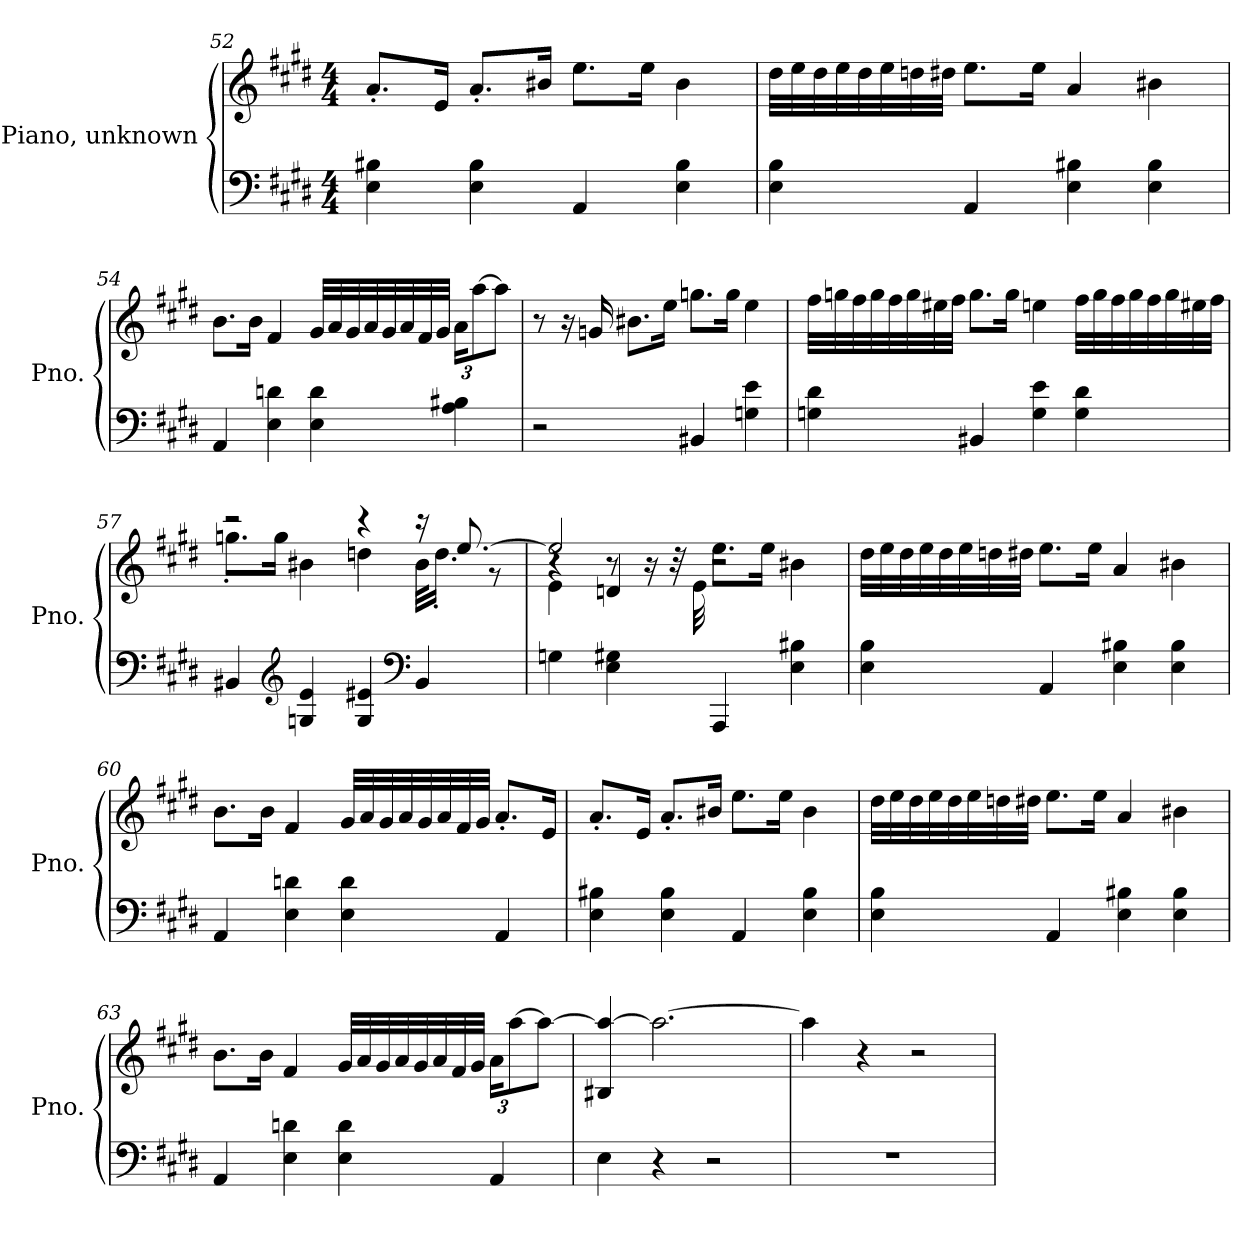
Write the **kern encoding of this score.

**kern	**kern
*part1	*part1
*staff2	*staff1
*I"Piano, unknown	*
*I'Pno.	*
*clefF4	*clefG2
*k[f#c#g#d#]	*k[f#c#g#d#]
*M4/4	*M4/4
=52	=52
4E\ 4B#X\	8.a'/L
.	16e/Jk
4E\ 4B#\	8.a'/L
.	16b#X/Jk
4AA/	8.ee\L
.	16ee\Jk
4E\ 4B#\	4b#\
!!LO:PB:g=z
=53	=53
4E\ 4B\	32dd#\LLL
.	32ee\
.	32dd#\
.	32ee\
.	32dd#\
.	32ee\
.	32ddn\
.	32dd#X\JJJ
4AA/	8.ee\L
.	16ee\Jk
4E\ 4B#X\	4a/
4E\ 4B#\	4b#X\
=54	=54
4AA/	8.b\L
.	16b\Jk
4E\ 4dn\	4f#/
4E\ 4d\	32g#/LLL
.	32a/
.	32g#/
.	32a/
.	32g#/
.	32a/
.	32f#/
.	32g#/JJJ
*	*Xbrackettup
4A\ 4B#X\	24a\KL
.	[12aa\
.	8aa\J]
=55	=55
2r	8r
.	16r
.	16gn/
.	8.b#X\L
.	16ee\Jk
4BB#X/	8.ggn\L
.	16gg\Jk
4Gn\ 4e\	4ee\
!!LO:LB:g=z
=56	=56
4Gn\ 4d#\	32ff#\LLL
.	32ggn\
.	32ff#\
.	32gg\
.	32ff#\
.	32gg\
.	32ee#X\
.	32ff#\JJJ
4BB#X/	8.gg\L
.	16gg\Jk
4G\ 4e\	4een\
4G\ 4d#\	32ff#\LLL
.	32gg\
.	32ff#\
.	32gg\
.	32ff#\
.	32gg\
.	32ee#X\
.	32ff#\JJJ
=57	=57
*	*^
4BB#X/	2r	8.ggn'\L
.	.	16gg\Jk
*clefG2	*	*
4Gn/ 4e/	.	4b#X\
4G/ 4e#X/	4r	4ddn\
*clefF4	*	*
4BB#/	16r	32b#\KLL
.	.	16.dd'\JJ
.	[8.ee/	.
.	.	8r
!!LO:LB:g=z
=58	=58	=58
*	*	*^
4Gn\	2ee/]	4e\	4r
4E\ 4G#X\	.	8r	4dn/
.	.	16r	.
.	.	32r	.
.	.	32e\	.
4AAA/	2r	8.ee\L	2r
.	.	16ee\Jk	.
4E\ 4B#X\	.	4b#X\	.
*	*v	*v	*v
=59	=59
4E\ 4B\	32dd#\LLL
.	32ee\
.	32dd#\
.	32ee\
.	32dd#\
.	32ee\
.	32ddn\
.	32dd#X\JJJ
4AA/	8.ee\L
.	16ee\Jk
4E\ 4B#X\	4a/
4E\ 4B#\	4b#X\
=60	=60
4AA/	8.b\L
.	16b\Jk
4E\ 4dn\	4f#/
4E\ 4d\	32g#/LLL
.	32a/
.	32g#/
.	32a/
.	32g#/
.	32a/
.	32f#/
.	32g#/JJJ
4AA/	8.a'/L
.	16e/Jk
!!LO:LB:g=z
=61	=61
4E\ 4B#X\	8.a'/L
.	16e/Jk
4E\ 4B#\	8.a'/L
.	16b#X/Jk
4AA/	8.ee\L
.	16ee\Jk
4E\ 4B#\	4b#\
=62	=62
4E\ 4B\	32dd#\LLL
.	32ee\
.	32dd#\
.	32ee\
.	32dd#\
.	32ee\
.	32ddn\
.	32dd#X\JJJ
4AA/	8.ee\L
.	16ee\Jk
4E\ 4B#X\	4a/
4E\ 4B#\	4b#X\
=63	=63
4AA/	8.b\L
.	16b\Jk
4E\ 4dn\	4f#/
4E\ 4d\	32g#/LLL
.	32a/
.	32g#/
.	32a/
.	32g#/
.	32a/
.	32f#/
.	32g#/JJJ
4AA/	24a\KL
.	[12aa\
.	8aa\J_
!!LO:LB:g=z
=64	=64
4E\	4B#X/ 4aa/_
4r	2.aa\_
2r	.
=65	=65
1r	4aa\]
.	4r
.	2r
=	=
*-	*-
